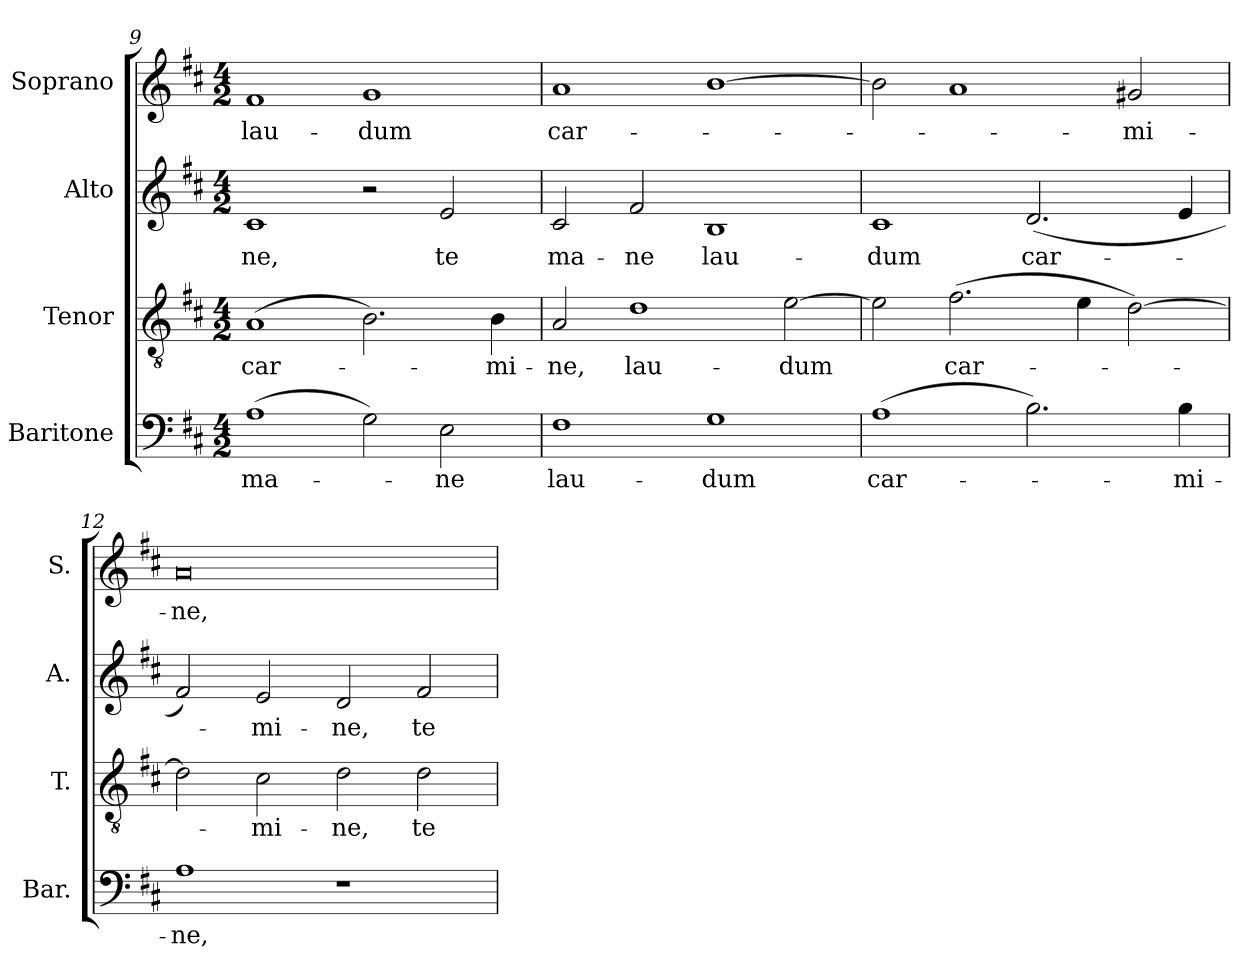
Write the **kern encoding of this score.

**kern	**text	**kern	**text	**kern	**text	**kern	**text
*part4	*part4	*part3	*part3	*part2	*part2	*part1	*part1
*staff4	*staff4	*staff3	*staff3	*staff2	*staff2	*staff1	*staff1
*I"Baritone	*	*I"Tenor	*	*I"Alto	*	*I"Soprano	*
*I'Bar.	*	*I'T.	*	*I'A.	*	*I'S.	*
*clefF4	*	*clefGv2	*	*clefG2	*	*clefG2	*
*	*	*ITrd7c12	*	*	*	*	*
*k[f#c#]	*	*k[f#c#]	*	*k[f#c#]	*	*k[f#c#]	*
*D:	*	*D:	*	*D:	*	*D:	*
*M4/2	*	*M4/2	*	*M4/2	*	*M4/2	*
=9	=9	=9	=9	=9	=9	=9	=9
!	!LO:LY:b:color=#000000	!	!	!	!	!	!
!	!	!	!LO:LY:b:color=#000000	!	!	!	!
!	!	!	!	!	!LO:LY:b:color=#000000	!	!
!	!	!	!	!	!	!	!LO:LY:b:color=#000000
(1Ai	ma-	(1AAi	car-	1c#i	-ne,	1f#i	lau-
!	!	!	!	!	!	!	!LO:LY:b:color=#000000
2Gi\)	.	2.BBi\)	.	2r	.	1gi	-dum
!	!LO:LY:b:color=#000000	!	!	!	!	!	!
!	!	!	!	!	!LO:LY:b:color=#000000	!	!
2Ei\	-ne	.	.	2ei/	te	.	.
!	!	!	!LO:LY:b:color=#000000	!	!	!	!
.	.	4BBi\	-mi-	.	.	.	.
!!LO:LB:g=z
=10	=10	=10	=10	=10	=10	=10	=10
!	!LO:LY:b:color=#000000	!	!	!	!	!	!
!	!	!	!LO:LY:b:color=#000000	!	!	!	!
!	!	!	!	!	!LO:LY:b:color=#000000	!	!
!	!	!	!	!	!	!	!LO:LY:b:color=#000000
1F#i	lau-	2AAi/	-ne,	2c#i/	ma-	1ai	car-
!	!	!	!LO:LY:b:color=#000000	!	!	!	!
!	!	!	!	!	!LO:LY:b:color=#000000	!	!
.	.	1Di	lau-	2f#i/	-ne	.	.
!	!LO:LY:b:color=#000000	!	!	!	!	!	!
!	!	!	!	!	!LO:LY:b:color=#000000	!	!
1Gi	-dum	.	.	1Bi	lau-	[1bi	.
!	!	!	!LO:LY:b:color=#000000	!	!	!	!
.	.	[2Ei\	-dum	.	.	.	.
=11	=11	=11	=11	=11	=11	=11	=11
!	!LO:LY:b:color=#000000	!	!	!	!	!	!
!	!	!	!	!	!LO:LY:b:color=#000000	!	!
(1Ai	car-	2Ei\]	.	1c#i	-dum	2bi\]	.
!	!	!	!LO:LY:b:color=#000000	!	!	!	!
.	.	(2.F#i\	car-	.	.	1ai	.
!	!	!	!	!	!LO:LY:b:color=#000000	!	!
2.Bi\)	.	.	.	(2.di/	car-	.	.
.	.	4Ei\	.	.	.	.	.
!	!	!	!	!	!	!	!LO:LY:b:color=#000000
.	.	[2Di\)	.	.	.	2g#Xi/	-mi-
!	!LO:LY:b:color=#000000	!	!	!	!	!	!
4Bi\	-mi-	.	.	4ei/	.	.	.
=12	=12	=12	=12	=12	=12	=12	=12
!	!LO:LY:b:color=#000000	!	!	!	!	!	!
!	!	!	!	!	!	!	!LO:LY:b:color=#000000
1Ai	-ne,	2Di\]	.	2f#i/)	.	0ai	-ne,
!	!	!	!LO:LY:b:color=#000000	!	!	!	!
!	!	!	!	!	!LO:LY:b:color=#000000	!	!
.	.	2C#i\	-mi-	2ei/	-mi-	.	.
!	!	!	!LO:LY:b:color=#000000	!	!	!	!
!	!	!	!	!	!LO:LY:b:color=#000000	!	!
1r	.	2Di\	-ne,	2di/	-ne,	.	.
!	!	!	!LO:LY:b:color=#000000	!	!	!	!
!	!	!	!	!	!LO:LY:b:color=#000000	!	!
.	.	2Di\	te	2f#i/	te	.	.
=	=	=	=	=	=	=	=
*-	*-	*-	*-	*-	*-	*-	*-
